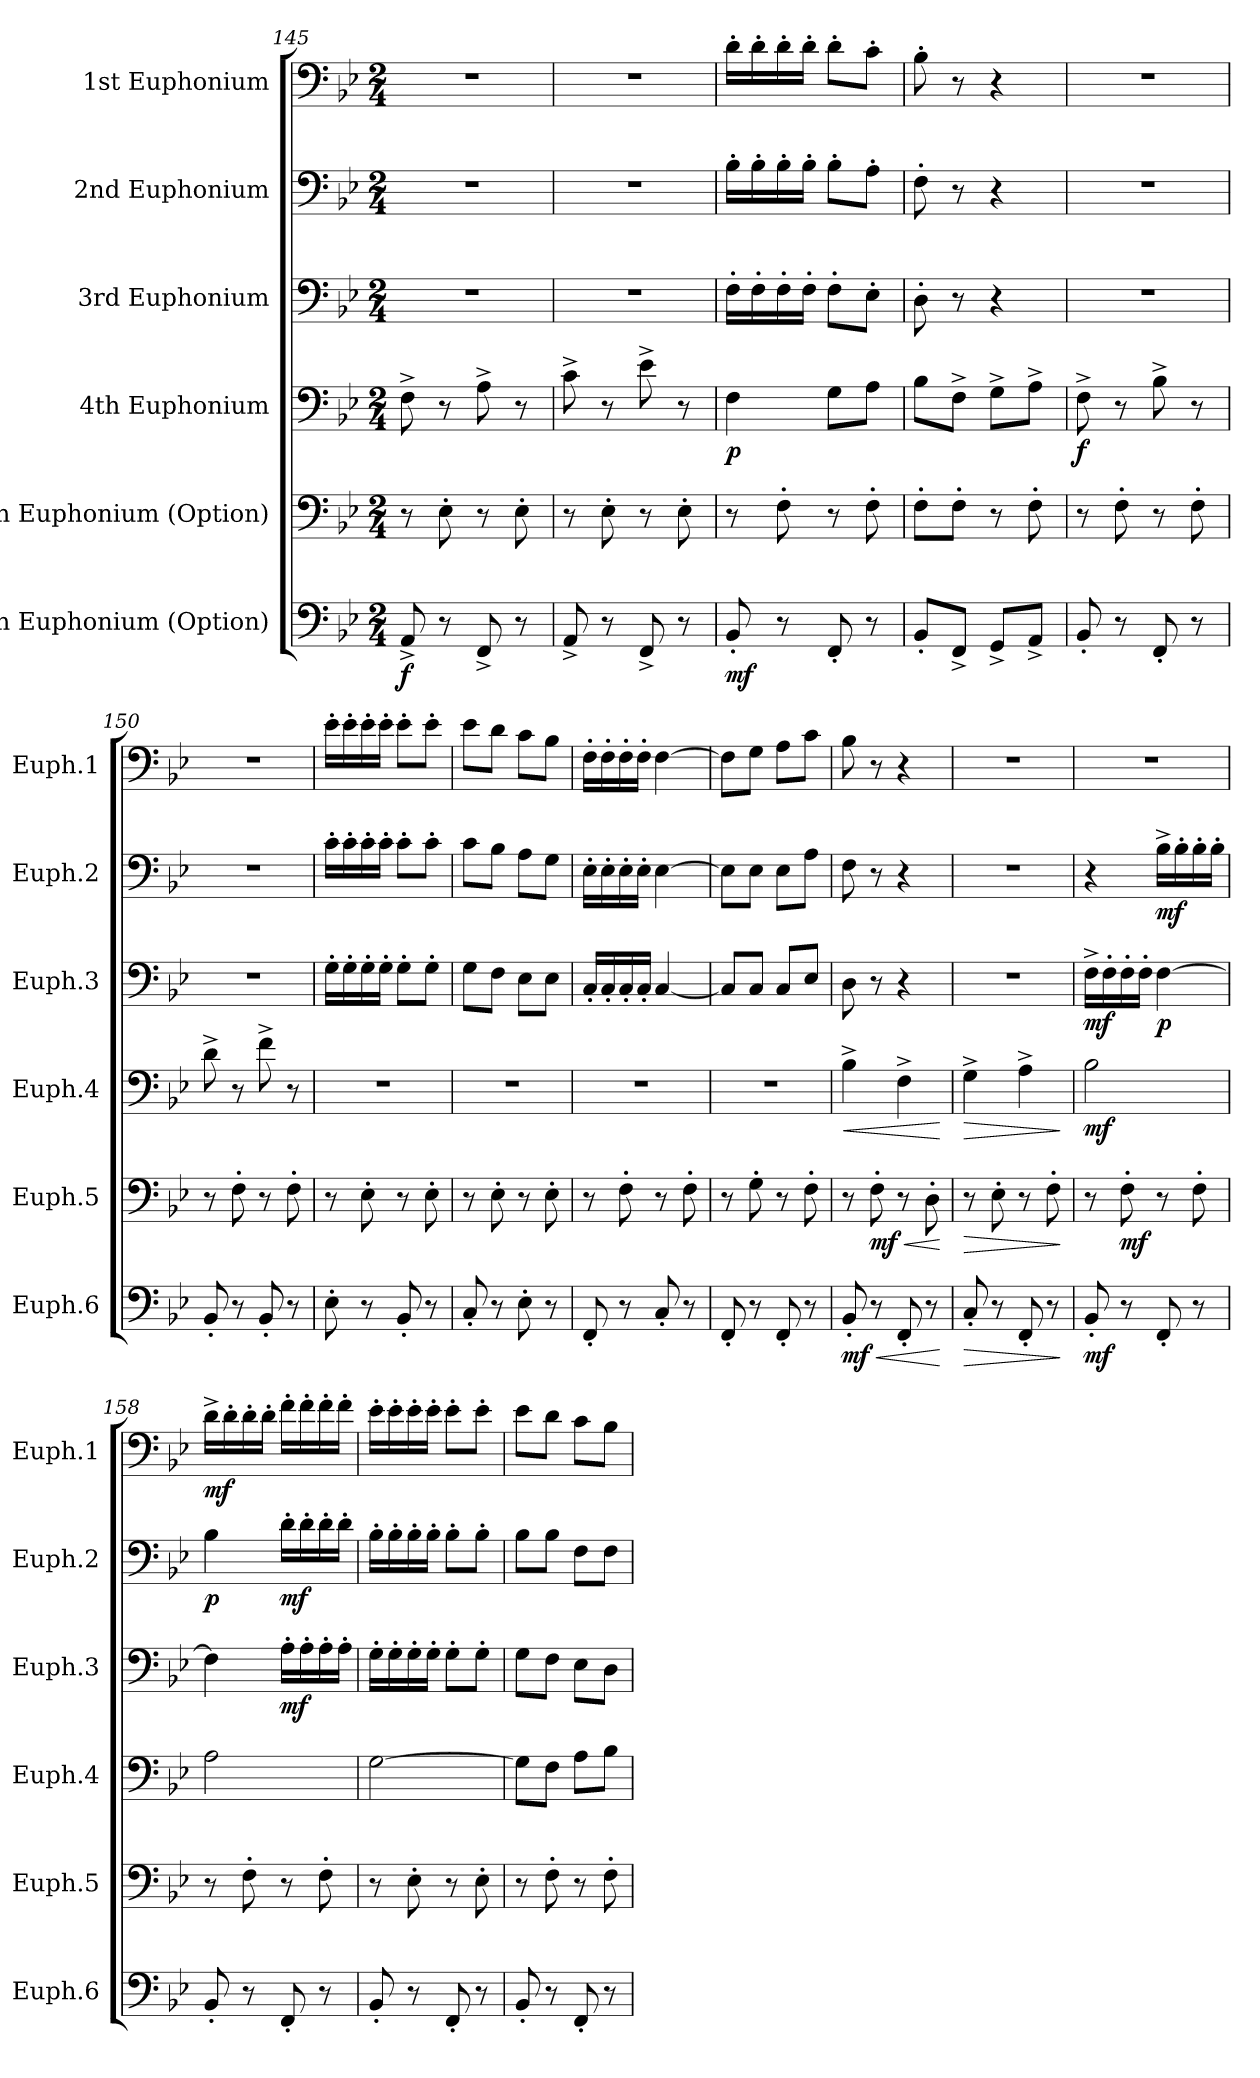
**kern	**dynam	**kern	**dynam	**kern	**dynam	**kern	**dynam	**kern	**dynam	**kern	**dynam
*part6	*part6	*part5	*part5	*part4	*part4	*part3	*part3	*part2	*part2	*part1	*part1
*staff6	*staff6	*staff5	*staff5	*staff4	*staff4	*staff3	*staff3	*staff2	*staff2	*staff1	*staff1
*I"6th Euphonium (Option)	*	*I"5th Euphonium (Option)	*	*I"4th Euphonium	*	*I"3rd Euphonium	*	*I"2nd Euphonium	*	*I"1st Euphonium	*
*I'Euph.6	*	*I'Euph.5	*	*I'Euph.4	*	*I'Euph.3	*	*I'Euph.2	*	*I'Euph.1	*
*clefF4	*	*clefF4	*	*clefF4	*	*clefF4	*	*clefF4	*	*clefF4	*
*k[b-e-]	*	*k[b-e-]	*	*k[b-e-]	*	*k[b-e-]	*	*k[b-e-]	*	*k[b-e-]	*
*M2/4	*	*M2/4	*	*M2/4	*	*M2/4	*	*M2/4	*	*M2/4	*
=145	=145	=145	=145	=145	=145	=145	=145	=145	=145	=145	=145
!	!LO:DY:b	!	!	!	!	!	!	!	!	!	!
8AA^/	f	8r	.	8F^\	.	2r	.	2r	.	2r	.
8r	.	8E-'\	.	8r	.	.	.	.	.	.	.
8FF^/	.	8r	.	8A^\	.	.	.	.	.	.	.
8r	.	8E-'\	.	8r	.	.	.	.	.	.	.
=146	=146	=146	=146	=146	=146	=146	=146	=146	=146	=146	=146
8AA^/	.	8r	.	8c^\	.	2r	.	2r	.	2r	.
8r	.	8E-'\	.	8r	.	.	.	.	.	.	.
8FF^/	.	8r	.	8e-^\	.	.	.	.	.	.	.
8r	.	8E-'\	.	8r	.	.	.	.	.	.	.
=147	=147	=147	=147	=147	=147	=147	=147	=147	=147	=147	=147
!	!LO:DY:b	!	!	!	!LO:DY:b	!	!	!	!	!	!
8BB-'/	mf	8r	.	4F\	p	16F'\LL	.	16B-'\LL	.	16d'\LL	.
.	.	.	.	.	.	16F'\	.	16B-'\	.	16d'\	.
8r	.	8F'\	.	.	.	16F'\	.	16B-'\	.	16d'\	.
.	.	.	.	.	.	16F'\JJ	.	16B-'\JJ	.	16d'\JJ	.
8FF'/	.	8r	.	8G\L	.	8F'\L	.	8B-'\L	.	8d'\L	.
8r	.	8F'\	.	8A\J	.	8E-'\J	.	8A'\J	.	8c'\J	.
=148	=148	=148	=148	=148	=148	=148	=148	=148	=148	=148	=148
8BB-'/L	.	8F'\L	.	8B-\L	.	8D'\	.	8F'\	.	8B-'\	.
8FF^/J	.	8F'\J	.	8F^\J	.	8r	.	8r	.	8r	.
8GG^/L	.	8r	.	8G^\L	.	4r	.	4r	.	4r	.
8AA^/J	.	8F'\	.	8A^\J	.	.	.	.	.	.	.
!!LO:PB:g=z
=149	=149	=149	=149	=149	=149	=149	=149	=149	=149	=149	=149
!	!	!	!	!	!LO:DY:b	!	!	!	!	!	!
8BB-'/	.	8r	.	8F^\	f	2r	.	2r	.	2r	.
8r	.	8F'\	.	8r	.	.	.	.	.	.	.
8FF'/	.	8r	.	8B-^\	.	.	.	.	.	.	.
8r	.	8F'\	.	8r	.	.	.	.	.	.	.
=150	=150	=150	=150	=150	=150	=150	=150	=150	=150	=150	=150
8BB-'/	.	8r	.	8d^\	.	2r	.	2r	.	2r	.
8r	.	8F'\	.	8r	.	.	.	.	.	.	.
8BB-'/	.	8r	.	8f^\	.	.	.	.	.	.	.
8r	.	8F'\	.	8r	.	.	.	.	.	.	.
=151	=151	=151	=151	=151	=151	=151	=151	=151	=151	=151	=151
8E-'\	.	8r	.	2r	.	16G'\LL	.	16c'\LL	.	16e-'\LL	.
.	.	.	.	.	.	16G'\	.	16c'\	.	16e-'\	.
8r	.	8E-'\	.	.	.	16G'\	.	16c'\	.	16e-'\	.
.	.	.	.	.	.	16G'\JJ	.	16c'\JJ	.	16e-'\JJ	.
8BB-'/	.	8r	.	.	.	8G'\L	.	8c'\L	.	8e-'\L	.
8r	.	8E-'\	.	.	.	8G'\J	.	8c'\J	.	8e-'\J	.
=152	=152	=152	=152	=152	=152	=152	=152	=152	=152	=152	=152
8C'/	.	8r	.	2r	.	8G\L	.	8c\L	.	8e-\L	.
8r	.	8E-'\	.	.	.	8F\J	.	8B-\J	.	8d\J	.
8E-'\	.	8r	.	.	.	8E-\L	.	8A\L	.	8c\L	.
8r	.	8E-'\	.	.	.	8E-\J	.	8G\J	.	8B-\J	.
=153	=153	=153	=153	=153	=153	=153	=153	=153	=153	=153	=153
8FF'/	.	8r	.	2r	.	16C'/LL	.	16E-'\LL	.	16F'\LL	.
.	.	.	.	.	.	16C'/	.	16E-'\	.	16F'\	.
8r	.	8F'\	.	.	.	16C'/	.	16E-'\	.	16F'\	.
.	.	.	.	.	.	16C'/JJ	.	16E-'\JJ	.	16F'\JJ	.
8C'/	.	8r	.	.	.	[4C/	.	[4E-\	.	[4F\	.
8r	.	8F'\	.	.	.	.	.	.	.	.	.
=154	=154	=154	=154	=154	=154	=154	=154	=154	=154	=154	=154
8FF'/	.	8r	.	2r	.	8C/L]	.	8E-\L]	.	8F\L]	.
8r	.	8G'\	.	.	.	8C/J	.	8E-\J	.	8G\J	.
8FF'/	.	8r	.	.	.	8C/L	.	8E-\L	.	8A\L	.
8r	.	8F'\	.	.	.	8E-/J	.	8A\J	.	8c\J	.
!!LO:LB:g=z
=155	=155	=155	=155	=155	=155	=155	=155	=155	=155	=155	=155
!	!LO:HP:b	!	!	!	!LO:HP:b	!	!	!	!	!	!
!	!LO:DY:n=1:b	!	!	!	!	!	!	!	!	!	!
8BB-'/	< mf	8r	.	4B-^\	<	8D\	.	8F\	.	8B-\	.
!	!	!	!LO:HP:b	!	!	!	!	!	!	!	!
!	!	!	!LO:DY:n=1:b	!	!	!	!	!	!	!	!
8r	.	8F'\	< mf	.	.	8r	.	8r	.	8r	.
8FF'/	.	8r	.	4F^\	.	4r	.	4r	.	4r	.
8r	.	8D'\	.	.	.	.	.	.	.	.	.
.	[	.	[	.	[	.	.	.	.	.	.
=156	=156	=156	=156	=156	=156	=156	=156	=156	=156	=156	=156
!	!LO:HP:b	!	!LO:HP:b	!	!LO:HP:b	!	!	!	!	!	!
8C'/	>	8r	>	4G^\	>	2r	.	2r	.	2r	.
8r	.	8E-'\	.	.	.	.	.	.	.	.	.
8FF'/	.	8r	.	4A^\	.	.	.	.	.	.	.
8r	.	8F'\	.	.	.	.	.	.	.	.	.
.	]	.	]	.	]	.	.	.	.	.	.
=157	=157	=157	=157	=157	=157	=157	=157	=157	=157	=157	=157
!	!LO:DY:b	!	!	!	!LO:DY:b	!	!LO:DY:b	!	!	!	!
8BB-'/	mf	8r	.	2B-\	mf	16F^\LL	mf	4r	.	2r	.
.	.	.	.	.	.	16F'\	.	.	.	.	.
!	!	!	!LO:DY:b	!	!	!	!	!	!	!	!
8r	.	8F'\	mf	.	.	16F'\	.	.	.	.	.
.	.	.	.	.	.	16F'\JJ	.	.	.	.	.
!	!	!	!	!	!	!	!LO:DY:b	!	!LO:DY:b	!	!
8FF'/	.	8r	.	.	.	[4F\	p	16B-^\LL	mf	.	.
.	.	.	.	.	.	.	.	16B-'\	.	.	.
8r	.	8F'\	.	.	.	.	.	16B-'\	.	.	.
.	.	.	.	.	.	.	.	16B-'\JJ	.	.	.
=158	=158	=158	=158	=158	=158	=158	=158	=158	=158	=158	=158
!	!	!	!	!	!	!	!	!	!LO:DY:b	!	!LO:DY:b
8BB-'/	.	8r	.	2A\	.	4F\]	.	4B-\	p	16d^\LL	mf
.	.	.	.	.	.	.	.	.	.	16d'\	.
8r	.	8F'\	.	.	.	.	.	.	.	16d'\	.
.	.	.	.	.	.	.	.	.	.	16d'\JJ	.
!	!	!	!	!	!	!	!LO:DY:b	!	!LO:DY:b	!	!
8FF'/	.	8r	.	.	.	16A'\LL	mf	16d'\LL	mf	16f'\LL	.
.	.	.	.	.	.	16A'\	.	16d'\	.	16f'\	.
8r	.	8F'\	.	.	.	16A'\	.	16d'\	.	16f'\	.
.	.	.	.	.	.	16A'\JJ	.	16d'\JJ	.	16f'\JJ	.
=159	=159	=159	=159	=159	=159	=159	=159	=159	=159	=159	=159
8BB-'/	.	8r	.	[2G\	.	16G'\LL	.	16B-'\LL	.	16e-'\LL	.
.	.	.	.	.	.	16G'\	.	16B-'\	.	16e-'\	.
8r	.	8E-'\	.	.	.	16G'\	.	16B-'\	.	16e-'\	.
.	.	.	.	.	.	16G'\JJ	.	16B-'\JJ	.	16e-'\JJ	.
8FF'/	.	8r	.	.	.	8G'\L	.	8B-'\L	.	8e-'\L	.
8r	.	8E-'\	.	.	.	8G'\J	.	8B-'\J	.	8e-'\J	.
!!LO:PB:g=z
=160	=160	=160	=160	=160	=160	=160	=160	=160	=160	=160	=160
8BB-'/	.	8r	.	8G\L]	.	8G\L	.	8B-\L	.	8e-\L	.
8r	.	8F'\	.	8F\J	.	8F\J	.	8B-\J	.	8d\J	.
8FF'/	.	8r	.	8A\L	.	8E-\L	.	8F\L	.	8c\L	.
8r	.	8F'\	.	8B-\J	.	8D\J	.	8F\J	.	8B-\J	.
=	=	=	=	=	=	=	=	=	=	=	=
*-	*-	*-	*-	*-	*-	*-	*-	*-	*-	*-	*-
